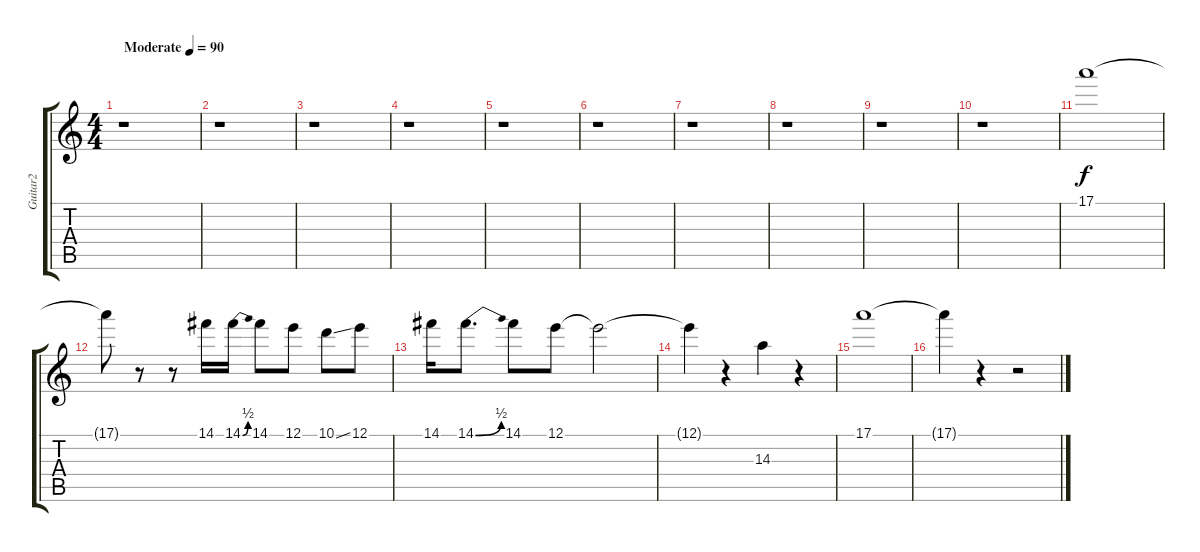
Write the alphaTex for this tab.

\track ("Guitar2 " "Guitar2 ") {instrument overdrivenguitar}
\staff {score tabs}
\tuning (E4 B3 G3 D3 A2 E2) {hide}
\ts (4 4)
\tempo (90 "Moderate")
\clef g2
\ks c
r.1{dy f instrument overdrivenguitar} |
r.1 |
r.1 |
r.1 |
r.1 |
r.1 |
r.1 |
r.1 |
r.1 |
r.1 |
17.1.1 |
17.1{t}.8 r.8 r.8 14.1.16 14.1{be (bend 0 0 60 2)}.16 14.1.8 12.1.8 10.1{ss}.8 12.1.8 |
14.1.16 14.1{be (bend 0 0 60 2)}.8{d} 14.1.8 12.1.8 12.1{t}.2 |
12.1{t}.4 r.4 14.3.4 r.4 |
17.1.1 |
17.1{t}.4 r.4 r.2
